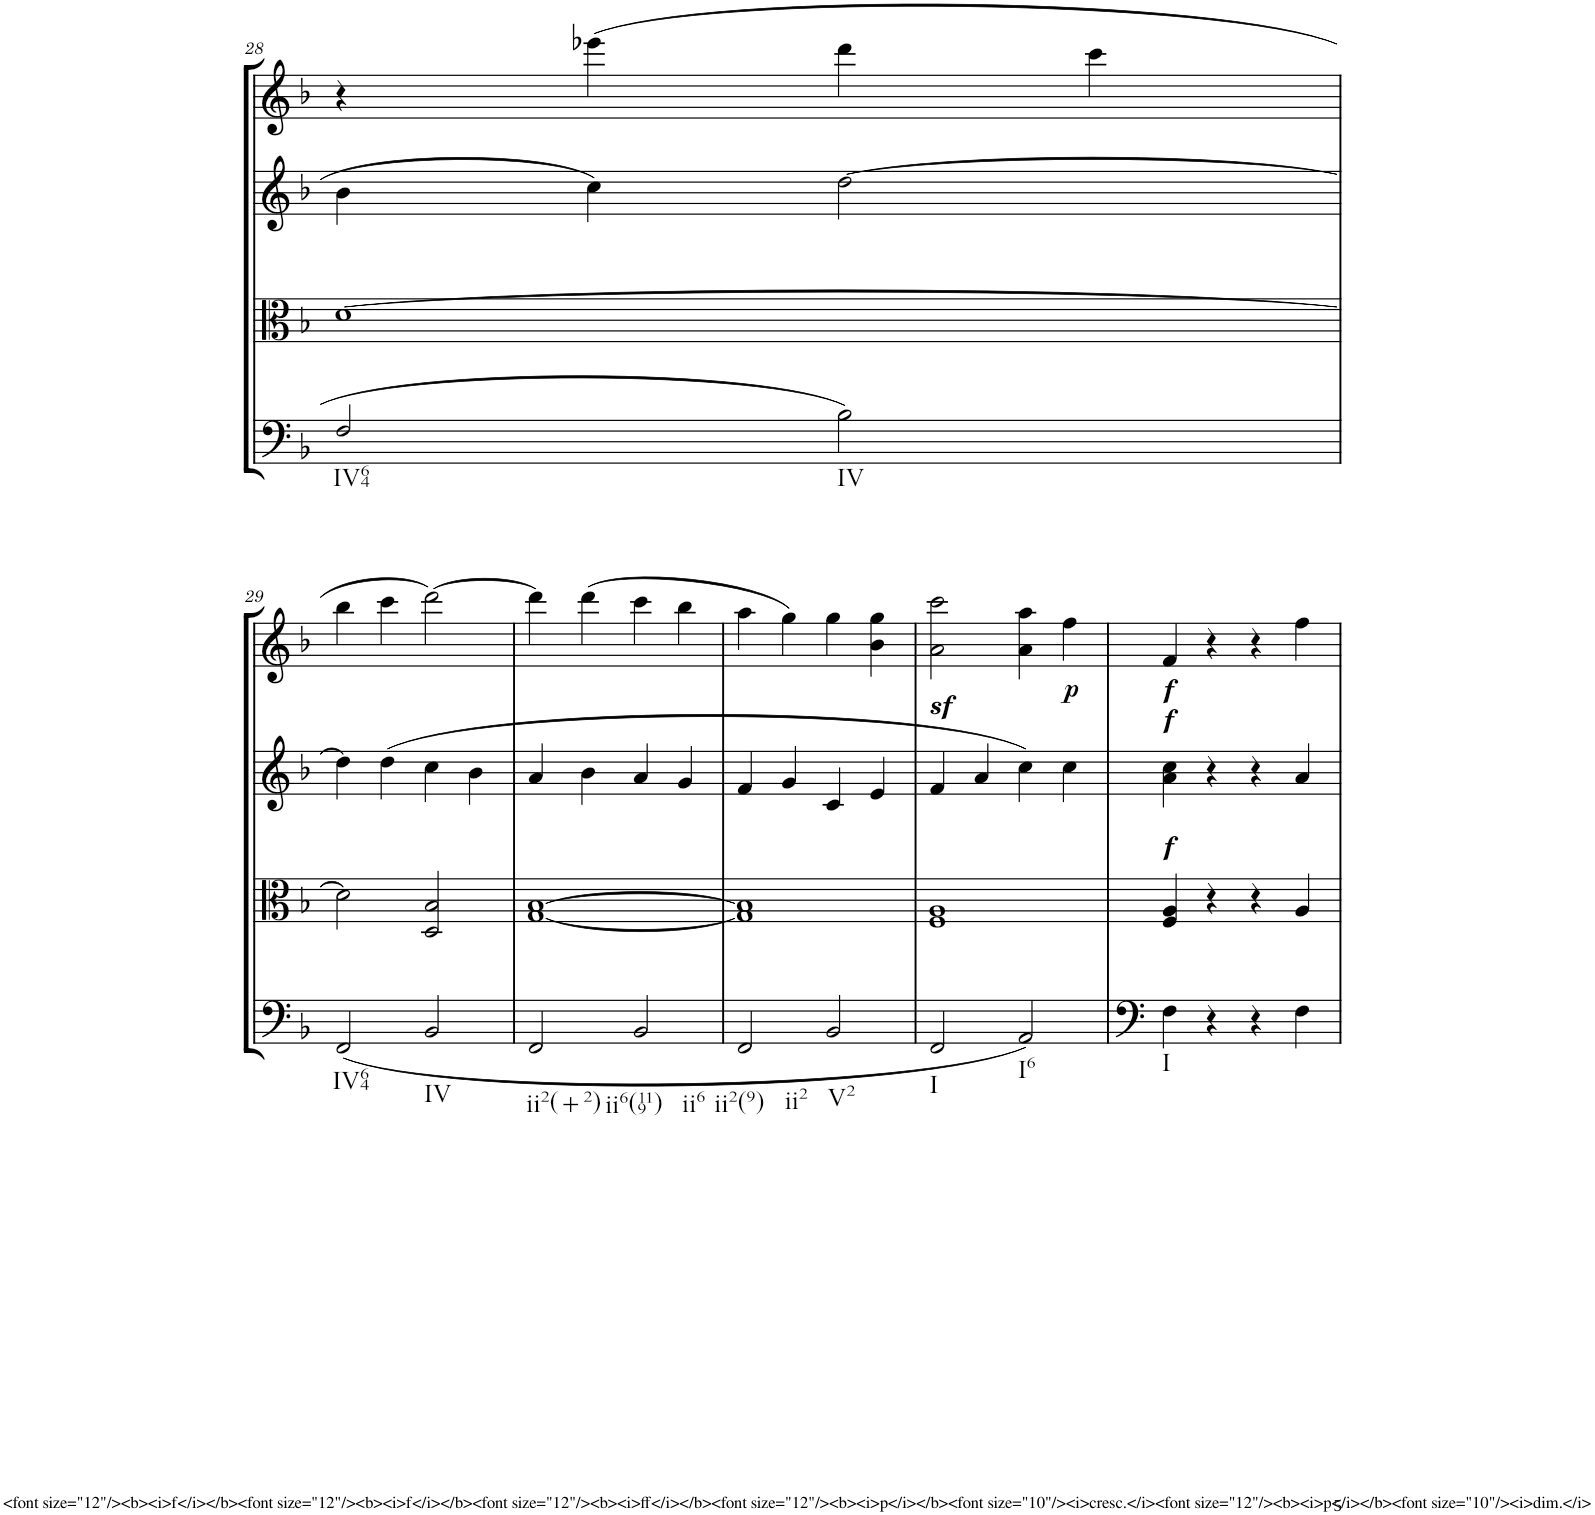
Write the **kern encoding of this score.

**kern	**kern	**kern	**kern	**dynam
*part4	*part3	*part2	*part1	*part1
*staff4	*staff3	*staff2	*staff1	*staff1
*I"Cello	*I"Viola	*I"2nd Violin	*I"1st Violin	*
*	*I'Vla	*I'Vln	*I'Vln	*
!!LO:PB:g=z
*clefF4	*clefC3	*clefG2	*clefG2	*
*k[b-]	*k[b-]	*k[b-]	*k[b-]	*
*F:	*F:	*F:	*F:	*
*M4/4	*M4/4	*M4/4	*M4/4	*
*met(c)	*met(c)	*met(c)	*met(c)	*
=28	=28	=28	=28	=28
!LO:TX:b:t=IV64	!	!	!	!
2F/	[1d	4b-\	4r	.
.	.	4cc\	(4eee-X\	.
!LO:TX:b:t=IV	!	!	!	!
2B-\	.	[2dd\	4ddd\	.
.	.	.	4ccc\	.
!!LO:LB:g=z
=29	=29	=29	=29	=29
!LO:TX:b:t=IV64	!	!	!	!
(2FF/	2d\]	4dd\]	4bb-\	.
.	.	(4dd\	4ccc\	.
!LO:TX:b:t=IV	!	!	!	!
2BB-/	2D/ 2B-/	4cc\	[2ddd\)	.
.	.	4b-\	.	.
=30	=30	=30	=30	=30
!LO:TX:b:t=ii2(+2)	!	!	!	!
2FF/	[1G [1B-	4a/	4ddd\]	.
.	.	4b-\	(4ddd\	.
!LO:TX:b:t=ii6(119)	!	!	!	!
!LO:TX:b:t=ii6	!	!	!	!
2BB-/	.	4a/	4ccc\	.
.	.	4g/	4bb-\	.
=31	=31	=31	=31	=31
!LO:TX:b:t=ii2(9)	!	!	!	!
!LO:TX:b:t=ii2	!	!	!	!
2FF/	1G] 1B-]	4f/	4aa\	.
.	.	4g/	4gg\)	.
!LO:TX:b:t=V2	!	!	!	!
2BB-/	.	4c/	4gg\	.
.	.	4e/	4b-\ 4gg\	.
=32	=32	=32	=32	=32
!	!	!LO:TX:a:Bi:t=sf	!	!
!LO:TX:b:t=I	!	!	!	!
2FF/	1F 1A	4f/	2a\ 2ccc\	.
.	.	4a/	.	.
!LO:TX:b:t=I6	!	!	!	!
2AA/)	.	4cc\)	4a\ 4aa\	.
!	!	!	!	!LO:DY:b
.	.	4cc\	4ff\	p
=33	=33	=33	=33	=33
!	!	!	!LO:TX:b:Bi:t=f	!
!	!	!LO:TX:a:Bi:t=f	!	!
!	!LO:TX:a:Bi:t=f	!	!	!
!LO:TX:b:t=I	!	!	!	!
4F\	4F/ 4A/	4a\ 4cc\	4f/	.
4r	4r	4r	4r	.
4r	4r	4r	4r	.
4F\	4A/	4a/	4ff\	.
=	=	=	=	=
*-	*-	*-	*-	*-
